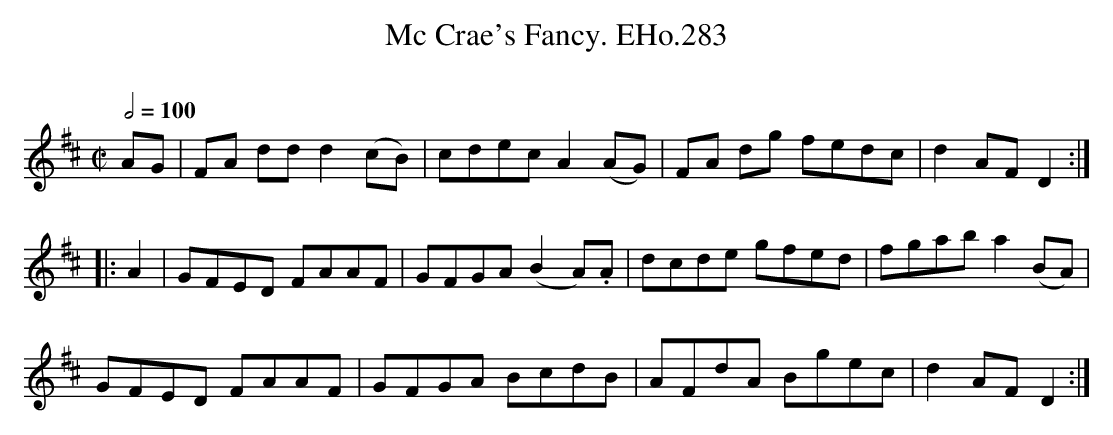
X:1
T:Mc Crae's Fancy. EHo.283
M:C|
L:1/8
Q:1/2=100
O:
K:D
AG | FA dd d2(cB) | cdec A2(AG) | FA dg fedc | d2AFD2 :|
|: A2 | GFED FAAF | GFGA (B2A).A | dcde gfed | fgab a2(BA) |
GFED FAAF | GFGA BcdB | AFdA Bgec | d2AFD2 :|
